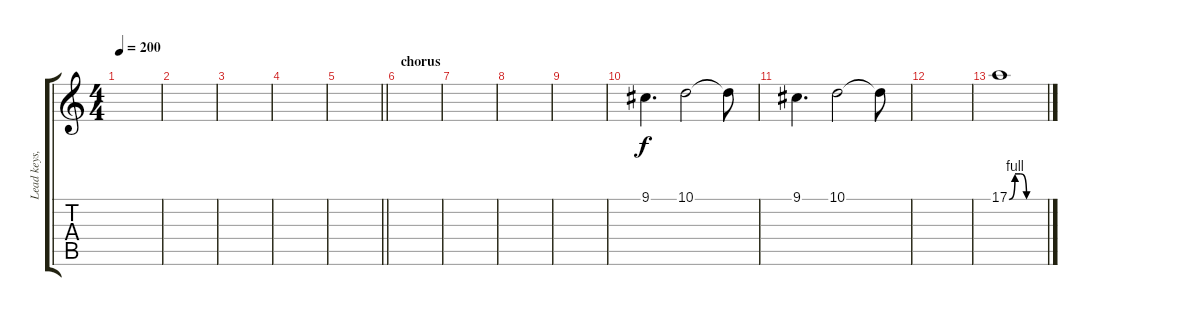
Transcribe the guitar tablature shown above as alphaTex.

\track ("Lead keys, vadim" "Lead keys,") {instrument lead1square}
\staff {score tabs}
\tuning (E4 B3 G3 D3 A2 E2) {hide}
\ts (4 4)
\tempo 200
\clef g2
\ks c
|
|
|
|
\barLineRight lightlight
|
\section ("" "chorus")
|
|
|
|
9.1.4{d dy f} 10.1.2 10.1{t}.8 |
9.1.4{d} 10.1.2 10.1{t}.8 |
|
17.1{be (custom 0 0 10 4 20 4 30 0 60 0)}.1
